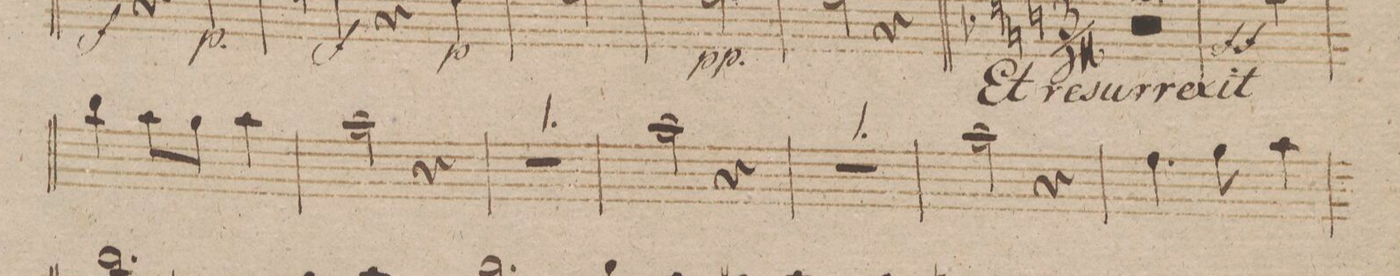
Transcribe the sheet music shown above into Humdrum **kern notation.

**kern	**dynam
*I"Flauto 2do	*
*clefG2	*
*k[b-]	*
*met(c|)	*
*M3/4	*
4bb-\]	.
8aa\L	.
8gg\J	.
4aa\	.
=129	=129
2aa\	.
4r	.
=130	=130
2.r	.
=131	=131
2aa\	.
4r	.
=132	=132
2.r	.
=133	=133
2aa\	.
4r	.
=134	=134
4.ff\	.
8gg\	.
4aa\	.
=135	=135
*-	*-
